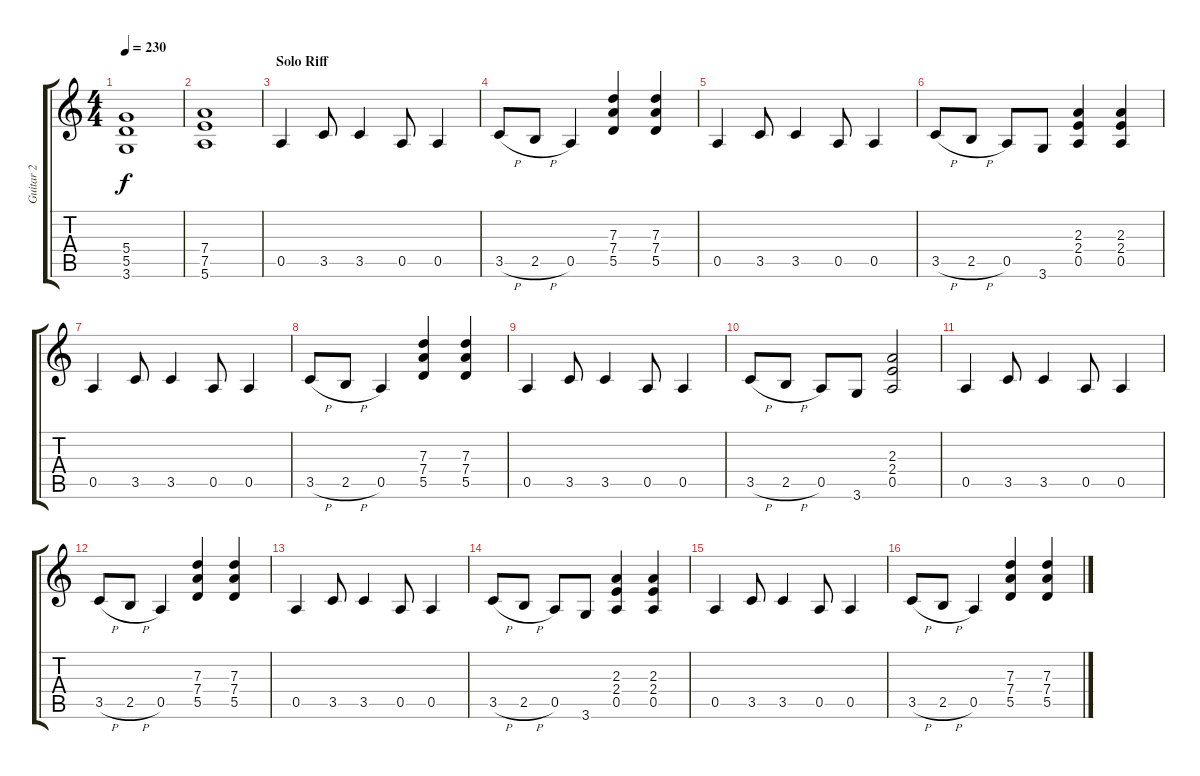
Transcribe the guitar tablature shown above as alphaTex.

\track ("Guitar 2" "Guitar 2") {instrument distortionguitar}
\staff {score tabs}
\tuning (E4 B3 G3 D3 A2 E2) {hide}
\ts (4 4)
\tempo 230
\clef g2
\ks c
(5.4 5.5 3.6).1{dy f} |
(7.4 7.5 5.6).1 |
\section ("" "Solo Riff")
0.5.4 3.5.8 3.5.4 0.5.8 0.5.4 |
3.5{h}.8 2.5{h}.8 0.5.4 (7.3 7.4 5.5).4 (7.3 7.4 5.5).4 |
0.5.4 3.5.8 3.5.4 0.5.8 0.5.4 |
3.5{h}.8 2.5{h}.8 0.5.8 3.6.8 (2.3 2.4 0.5).4 (2.3 2.4 0.5).4 |
0.5.4 3.5.8 3.5.4 0.5.8 0.5.4 |
3.5{h}.8 2.5{h}.8 0.5.4 (7.3 7.4 5.5).4 (7.3 7.4 5.5).4 |
0.5.4 3.5.8 3.5.4 0.5.8 0.5.4 |
3.5{h}.8 2.5{h}.8 0.5.8 3.6.8 (2.3 2.4 0.5).2 |
0.5.4 3.5.8 3.5.4 0.5.8 0.5.4 |
3.5{h}.8 2.5{h}.8 0.5.4 (7.3 7.4 5.5).4 (7.3 7.4 5.5).4 |
0.5.4 3.5.8 3.5.4 0.5.8 0.5.4 |
3.5{h}.8 2.5{h}.8 0.5.8 3.6.8 (2.3 2.4 0.5).4 (2.3 2.4 0.5).4 |
0.5.4 3.5.8 3.5.4 0.5.8 0.5.4 |
3.5{h}.8 2.5{h}.8 0.5.4 (7.3 7.4 5.5).4 (7.3 7.4 5.5).4
